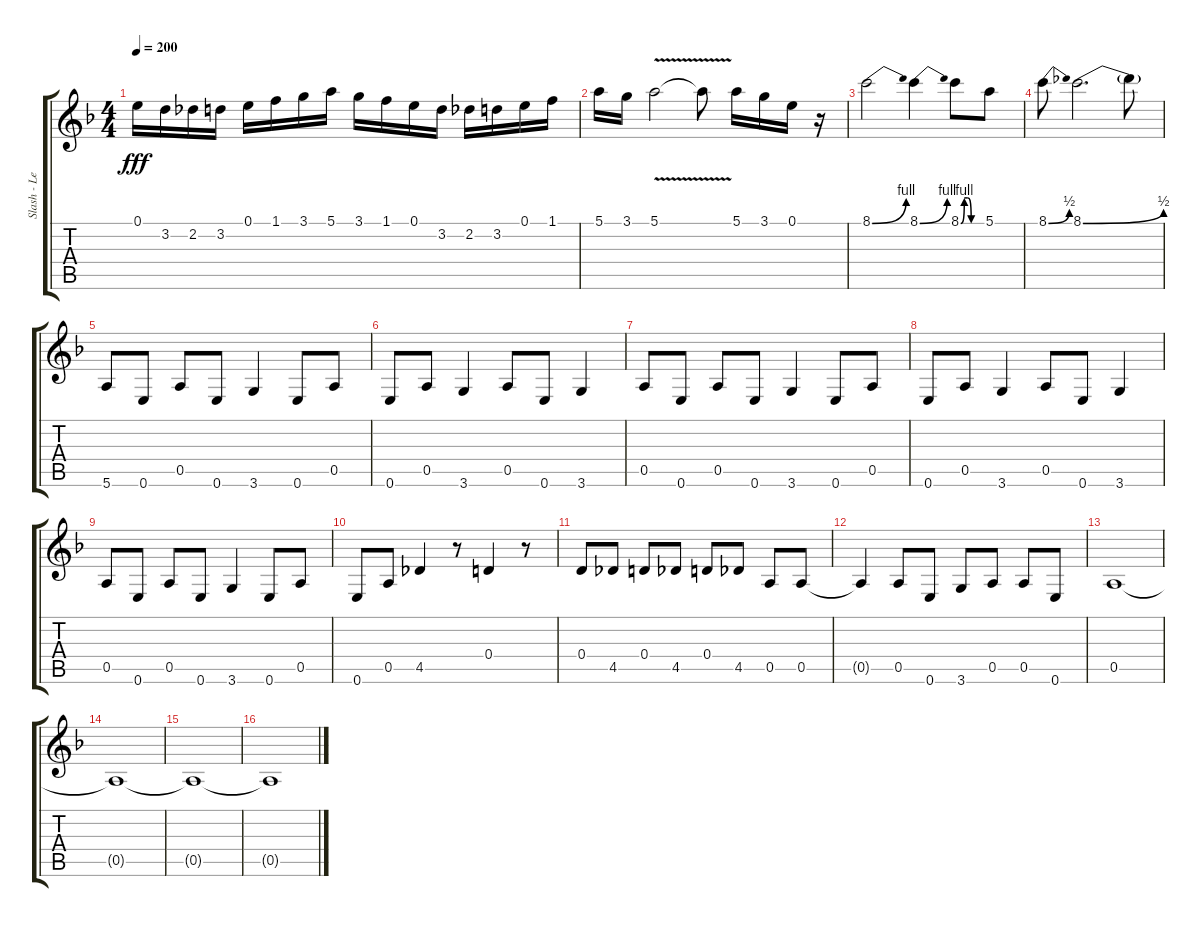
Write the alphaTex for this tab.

\track ("Slash - Lead Guitar" "Slash - Le") {instrument acousticguitarsteel}
\staff {score tabs}
\tuning (E4 B3 G3 D3 A2 E2) {hide}
\ts (4 4)
\tempo 200
\clef g2
\ks dminor
0.1.16{dy fff} 3.2.16 2.2.16 3.2.16 0.1.16 1.1.16 3.1.16 5.1.16 3.1.16 1.1.16 0.1.16 3.2.16 2.2.16 3.2.16 0.1.16 1.1.16 |
5.1.16 3.1.16 5.1{v}.2 5.1{t}.8 5.1.16 3.1.16 0.1.16 r.16 |
8.1{be (bend 0 0 60 4)}.2 8.1{be (bend 0 0 60 4)}.4 8.1{be (custom 0 0 10 4 20 4 30 0 60 0)}.8 5.1.8 |
8.1{be (bend 0 0 60 2)}.8 8.1{be (bend 0 0 60 2)}.2{d} 8.1{t}.8 |
5.6.8 0.6.8 0.5.8 0.6.8 3.6.4 0.6.8 0.5.8 |
0.6.8 0.5.8 3.6.4 0.5.8 0.6.8 3.6.4 |
0.5.8 0.6.8 0.5.8 0.6.8 3.6.4 0.6.8 0.5.8 |
0.6.8 0.5.8 3.6.4 0.5.8 0.6.8 3.6.4 |
0.5.8 0.6.8 0.5.8 0.6.8 3.6.4 0.6.8 0.5.8 |
0.6.8 0.5.8 4.5.4 r.8 0.4.4 r.8 |
0.4.8 4.5.8 0.4.8 4.5.8 0.4.8 4.5.8 0.5.8 0.5.8 |
0.5{t}.4 0.5.8 0.6.8 3.6.8 0.5.8 0.5.8 0.6.8 |
0.5.1 |
0.5{t}.1 |
0.5{t}.1 |
0.5{t}.1
